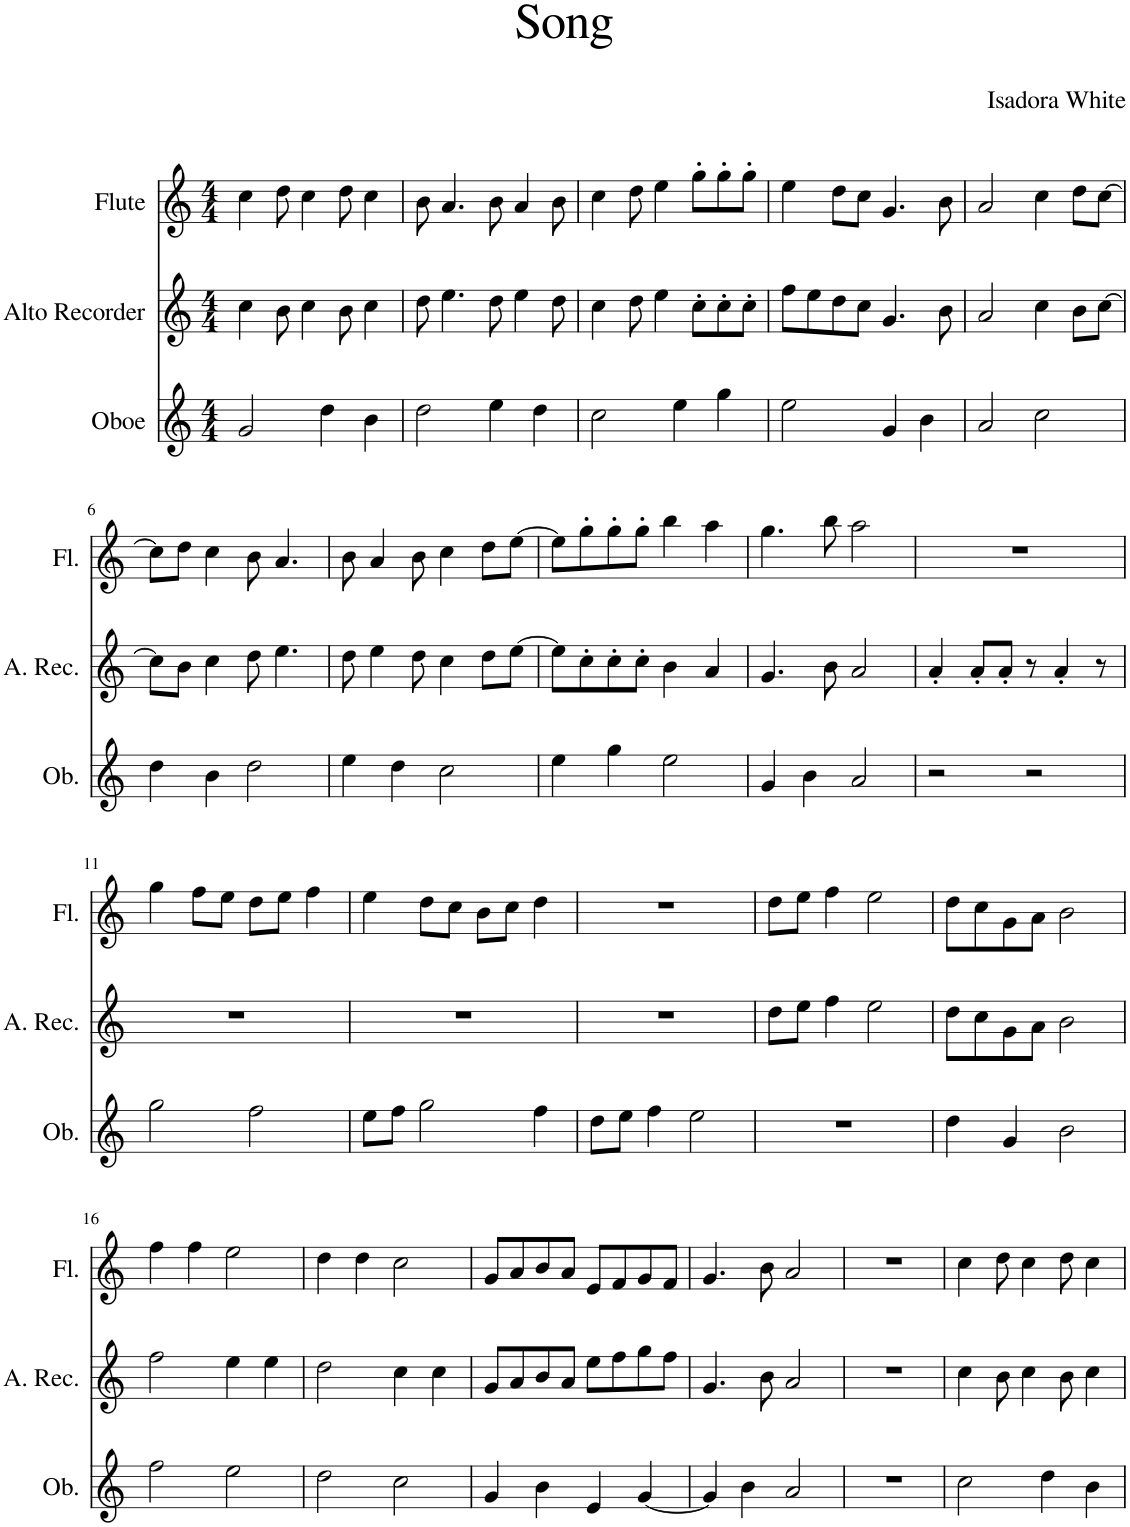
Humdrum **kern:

**kern	**kern	**kern
*part3	*part2	*part1
*staff3	*staff2	*staff1
*I"Oboe	*I"Alto Recorder	*I"Flute
*I'Ob.	*I'A. Rec.	*I'Fl.
*clefG2	*clefG2	*clefG2
*k[]	*k[]	*k[]
*M4/4	*M4/4	*M4/4
=1	=1	=1
2g/	4cc\	4cc\
.	8b\	8dd\
.	4cc\	4cc\
4dd\	.	.
.	8b\	8dd\
4b\	4cc\	4cc\
=2	=2	=2
2dd\	8dd\	8b\
.	4.ee\	4.a/
4ee\	8dd\	8b\
.	4ee\	4a/
4dd\	.	.
.	8dd\	8b\
=3	=3	=3
2cc\	4cc\	4cc\
.	8dd\	8dd\
.	4ee\	4ee\
4ee\	.	.
.	8cc'\L	8gg'\L
4gg\	8cc'\	8gg'\
.	8cc'\J	8gg'\J
=4	=4	=4
2ee\	8ff\L	4ee\
.	8ee\	.
.	8dd\	8dd\L
.	8cc\J	8cc\J
4g/	4.g/	4.g/
4b\	.	.
.	8b\	8b\
=5	=5	=5
2a/	2a/	2a/
2cc\	4cc\	4cc\
.	8b\L	8dd\L
.	[8cc\J	[8cc\J
!!LO:LB:g=z
=6	=6	=6
4dd\	8cc\L]	8cc\L]
.	8b\J	8dd\J
4b\	4cc\	4cc\
2dd\	8dd\	8b\
.	4.ee\	4.a/
=7	=7	=7
4ee\	8dd\	8b\
.	4ee\	4a/
4dd\	.	.
.	8dd\	8b\
2cc\	4cc\	4cc\
.	8dd\L	8dd\L
.	[8ee\J	[8ee\J
=8	=8	=8
4ee\	8ee\L]	8ee\L]
.	8cc'\	8gg'\
4gg\	8cc'\	8gg'\
.	8cc'\J	8gg'\J
2ee\	4b\	4bb\
.	4a/	4aa\
=9	=9	=9
4g/	4.g/	4.gg\
4b\	.	.
.	8b\	8bb\
2a/	2a/	2aa\
=10	=10	=10
2r	4a'/	1r
.	8a'/L	.
.	8a'/J	.
2r	8r	.
.	4a'/	.
.	8r	.
!!LO:LB:g=z
=11	=11	=11
2gg\	1r	4gg\
.	.	8ff\L
.	.	8ee\J
2ff\	.	8dd\L
.	.	8ee\J
.	.	4ff\
=12	=12	=12
8ee\L	1r	4ee\
8ff\J	.	.
2gg\	.	8dd\L
.	.	8cc\J
.	.	8b\L
.	.	8cc\J
4ff\	.	4dd\
=13	=13	=13
8dd\L	1r	1r
8ee\J	.	.
4ff\	.	.
2ee\	.	.
=14	=14	=14
1r	8dd\L	8dd\L
.	8ee\J	8ee\J
.	4ff\	4ff\
.	2ee\	2ee\
=15	=15	=15
4dd\	8dd\L	8dd\L
.	8cc\	8cc\
4g/	8g\	8g\
.	8a\J	8a\J
2b\	2b\	2b\
!!LO:LB:g=z
=16	=16	=16
2ff\	2ff\	4ff\
.	.	4ff\
2ee\	4ee\	2ee\
.	4ee\	.
=17	=17	=17
2dd\	2dd\	4dd\
.	.	4dd\
2cc\	4cc\	2cc\
.	4cc\	.
=18	=18	=18
4g/	8g/L	8g/L
.	8a/	8a/
4b\	8b/	8b/
.	8a/J	8a/J
4e/	8ee\L	8e/L
.	8ff\	8f/
[4g/	8gg\	8g/
.	8ff\J	8f/J
=19	=19	=19
4g/]	4.g/	4.g/
4b\	.	.
.	8b\	8b\
2a/	2a/	2a/
=20	=20	=20
1r	1r	1r
=21	=21	=21
2cc\	4cc\	4cc\
.	8b\	8dd\
.	4cc\	4cc\
4dd\	.	.
.	8b\	8dd\
4b\	4cc\	4cc\
=	=	=
*-	*-	*-
